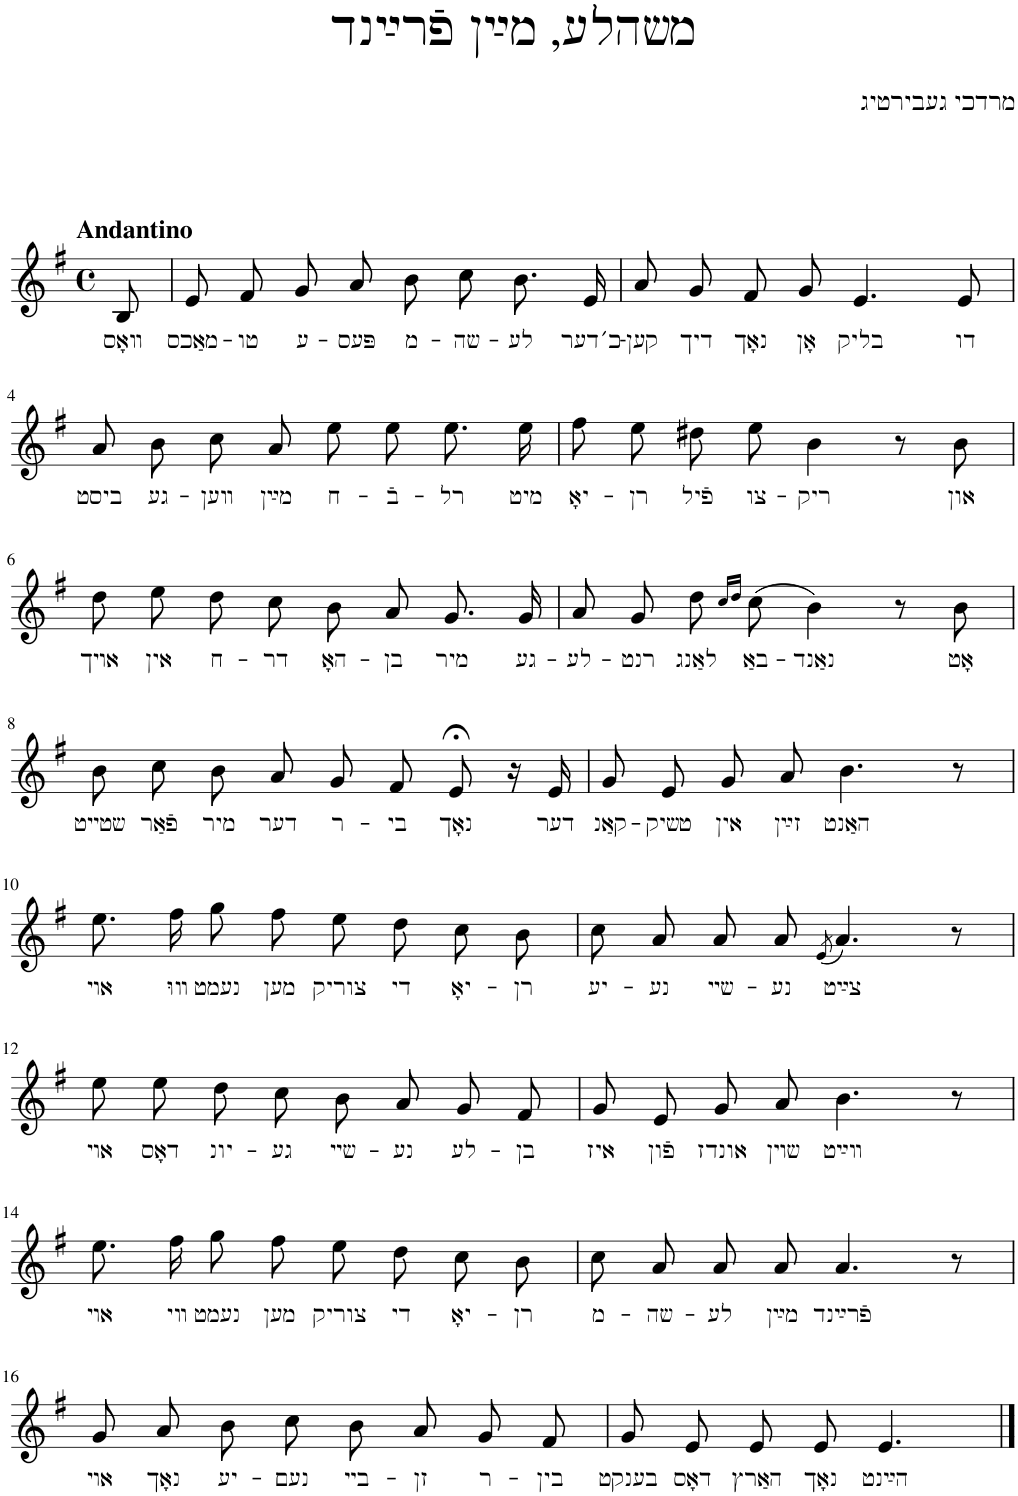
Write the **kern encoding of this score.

**kern	**text
*part1	*part1
*staff1	*staff1
*I"Midi_1	*
*clefG2	*
*k[f#]	*
*G:	*
*M4/4	*
*met(c)	*
=1	=1
!LO:TX:a:B:t=Andantino	!
!	!LO:LY:b
8B/	װאָס
=2	=2
!	!LO:LY:b
8e/	מאַכס-
!	!LO:LY:b
8f#/	-טו
!	!LO:LY:b
8g/	ע-
!	!LO:LY:b
8a/	-פּעס
!	!LO:LY:b
8b\	מ-
!	!LO:LY:b
8cc\	-שה-
!	!LO:LY:b
8.b\	-לע
!	!LO:LY:b
16e/	כ׳דער-
=3	=3
!	!LO:LY:b
8a/	-קען
!	!LO:LY:b
8g/	דיך
!	!LO:LY:b
8f#/	נאָך
!	!LO:LY:b
8g/	אָן
!	!LO:LY:b
4.e/	בליק
!	!LO:LY:b
8e/	דו
!!LO:LB:g=z
=4	=4
!	!LO:LY:b
8a/	ביסט
!	!LO:LY:b
8b\	גע-
!	!LO:LY:b
8cc\	-װען
!	!LO:LY:b
8a/	מײַן
!	!LO:LY:b
8ee\	ח-
!	!LO:LY:b
8ee\	-בֿ-
!	!LO:LY:b
8.ee\	-רל
!	!LO:LY:b
16ee\	מיט
=5	=5
!	!LO:LY:b
8ff#\	יאָ-
!	!LO:LY:b
8ee\	-רן
!	!LO:LY:b
8dd#X\	פֿיל
!	!LO:LY:b
8ee\	צו-
!	!LO:LY:b
4b\	-ריק
8r	.
!	!LO:LY:b
8b\	און
!!LO:LB:g=z
=6	=6
!	!LO:LY:b
8dd\	אױך
!	!LO:LY:b
8ee\	אין
!	!LO:LY:b
8dd\	ח-
!	!LO:LY:b
8cc\	-דר
!	!LO:LY:b
8b\	האָ-
!	!LO:LY:b
8a/	-בן
!	!LO:LY:b
8.g/	מיר
!	!LO:LY:b
16g/	גע-
=7	=7
!	!LO:LY:b
8a/	-לע-
!	!LO:LY:b
8g/	-רנט
!	!LO:LY:b
8dd\	לאַנג
16qcc/LL	.
16qdd/JJ	.
!	!LO:LY:b
(8cc\	באַ-
!	!LO:LY:b
4b\)	-נאַנד
8r	.
!	!LO:LY:b
8b\	אָט
!!LO:LB:g=z
=8	=8
!	!LO:LY:b
8b\	שטײט
!	!LO:LY:b
8cc\	פֿאַר
!	!LO:LY:b
8b\	מיר
!	!LO:LY:b
8a/	דער
!	!LO:LY:b
8g/	ר-
!	!LO:LY:b
8f#/	-בי
!	!LO:LY:b
8e;</	נאָך
16r	.
!	!LO:LY:b
16e/	דער
=9	=9
!	!LO:LY:b
8g/	קאַנ-
!	!LO:LY:b
8e/	-טשיק
!	!LO:LY:b
8g/	אין
!	!LO:LY:b
8a/	זײַן
!	!LO:LY:b
4.b\	האַנט
8r	.
!!LO:LB:g=z
=10	=10
!	!LO:LY:b
8.ee\	אױ
!	!LO:LY:b
16ff#\	װוּ
!	!LO:LY:b
8gg\	נעמט
!	!LO:LY:b
8ff#\	מען
!	!LO:LY:b
8ee\	צוריק
!	!LO:LY:b
8dd\	די
!	!LO:LY:b
8cc\	יאָ-
!	!LO:LY:b
8b\	-רן
=11	=11
!	!LO:LY:b
8cc\	יע-
!	!LO:LY:b
8a/	-נע
!	!LO:LY:b
8a/	שײ-
!	!LO:LY:b
8a/	-נע
(8qe/	.
!	!LO:LY:b
4.a/)	צײַט
8r	.
!!LO:LB:g=z
=12	=12
!	!LO:LY:b
8ee\	אױ
!	!LO:LY:b
8ee\	דאָס
!	!LO:LY:b
8dd\	יונ-
!	!LO:LY:b
8cc\	-גע
!	!LO:LY:b
8b\	שײ-
!	!LO:LY:b
8a/	-נע
!	!LO:LY:b
8g/	לע-
!	!LO:LY:b
8f#/	-בן
=13	=13
!	!LO:LY:b
8g/	איז
!	!LO:LY:b
8e/	פֿון
!	!LO:LY:b
8g/	אונדז
!	!LO:LY:b
8a/	שױן
!	!LO:LY:b
4.b\	װײַט
8r	.
!!LO:LB:g=z
=14	=14
!	!LO:LY:b
8.ee\	אױ
!	!LO:LY:b
16ff#\	װי
!	!LO:LY:b
8gg\	נעמט
!	!LO:LY:b
8ff#\	מען
!	!LO:LY:b
8ee\	צוריק
!	!LO:LY:b
8dd\	די
!	!LO:LY:b
8cc\	יאָ-
!	!LO:LY:b
8b\	-רן
=15	=15
!	!LO:LY:b
8cc\	מ-
!	!LO:LY:b
8a/	-שה-
!	!LO:LY:b
8a/	-לע
!	!LO:LY:b
8a/	מײַן
!	!LO:LY:b
4.a/	פֿרײַנד
8r	.
!!LO:LB:g=z
=16	=16
!	!LO:LY:b
8g/	אױ
!	!LO:LY:b
8a/	נאָך
!	!LO:LY:b
8b\	יע-
!	!LO:LY:b
8cc\	-נעם
!	!LO:LY:b
8b\	בײ-
!	!LO:LY:b
8a/	-זן
!	!LO:LY:b
8g/	ר-
!	!LO:LY:b
8f#/	-בין
=17	=17
!	!LO:LY:b
8g/	בענקט
!	!LO:LY:b
8e/	דאָס
!	!LO:LY:b
8e/	האַרץ
!	!LO:LY:b
8e/	נאָך
!	!LO:LY:b
4.e/	הײַנט
==	==
*-	*-
